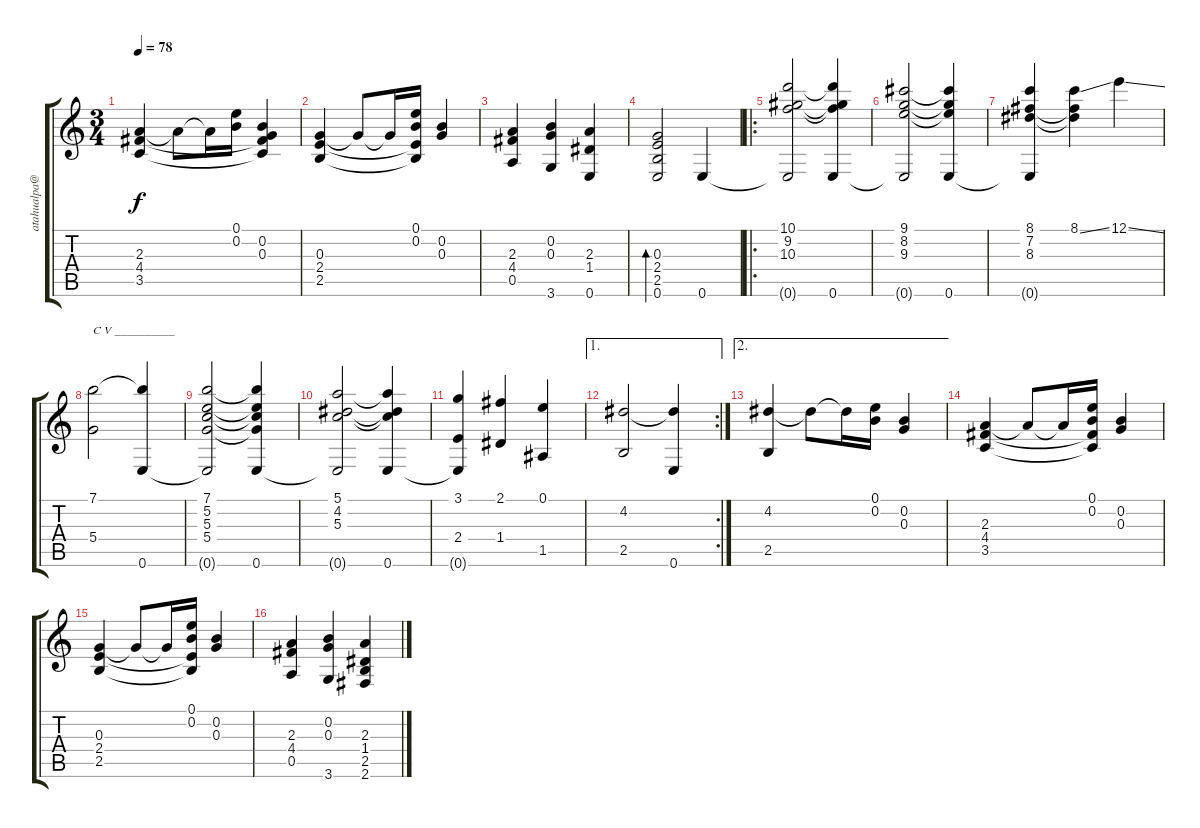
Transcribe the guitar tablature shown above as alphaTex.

\track ("" "atahualpa@") {instrument acousticguitarnylon}
\staff {score tabs}
\tuning (E4 B3 G3 D3 A2 E2) {hide}
\ts (3 4)
\tempo 78
\clef g2
\ks c
(2.3 4.4 3.5).4{dy f} 2.3{t}.8 2.3{t}.16 (0.1 0.2).16 (0.2 0.3 4.4{t} 3.5{t}).4 |
(0.3 2.4 2.5).4 0.3{t}.8 0.3{t}.16 (0.1 0.2 2.4{t} 2.5{t}).16 (0.2 0.3).4 |
(2.3 4.4 0.5).4 (0.2 0.3 3.6).4 (2.3 1.4 0.6).4 |
(0.3 2.4 2.5 0.6).2{bd 240} 0.6.4 |
\ro
(10.1 9.2 10.3 0.6{t}).2 (10.1{t} 9.2{t} 10.3{t} 0.6).4 |
(9.1 8.2 9.3 0.6{t}).2 (9.1{t} 8.2{t} 9.3{t} 0.6).4 |
(8.1 7.2 8.3 0.6{t}).4 (8.1{ss} 7.2{t} 8.3{t}).4 12.1{ss}.4 |
(7.1 5.4).2{txt "C V __________"} (7.1{t} 0.6).4 |
(7.1 5.2 5.3 5.4 0.6{t}).2 (7.1{t} 5.2{t} 5.3{t} 5.4{t} 0.6).4 |
(5.1 4.2 5.3 0.6{t}).2 (5.1{t} 4.2{t} 5.3{t} 0.6).4 |
(3.1 2.4 0.6{t}).4 (2.1 1.4).4 (0.1 1.5).4 |
\ae 1
\rc 2
(4.2 2.5).2 (4.2{t} 0.6).4 |
\ae 2
(4.2 2.5).4 4.2{t}.8 4.2{t}.16 (0.1 0.2).16 (0.2 0.3).4 |
(2.3 4.4 3.5).4 2.3{t}.8 2.3{t}.16 (0.1 0.2 4.4{t} 3.5{t}).16 (0.2 0.3).4 |
(0.3 2.4 2.5).4 0.3{t}.8 0.3{t}.16 (0.1 0.2 2.4{t} 2.5{t}).16 (0.2 0.3).4 |
(2.3 4.4 0.5).4 (0.2 0.3 3.6).4 (2.3 1.4 2.5 2.6).4
